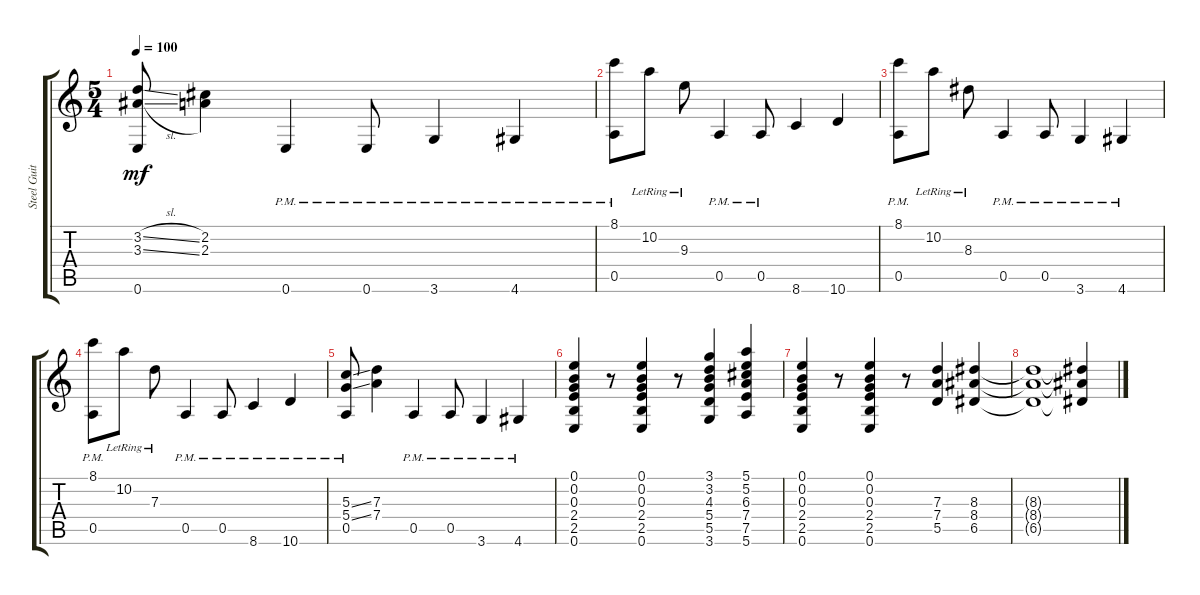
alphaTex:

\track ("Steel Guitar" "Steel Guit") {instrument acousticguitarsteel}
\staff {score tabs}
\tuning (E4 B3 G3 D3 A2 E2) {hide}
\ts (5 4)
\tempo 100
\clef g2
\ks c
(3.2{sl} 3.3{sl} 0.6).8{dy mf} (2.2 2.3).4 0.6{pm}.4 0.6{pm}.8 3.6{pm}.4 4.6{pm}.4 |
(8.1 0.5{pm}).8 10.2{lr}.8 9.3{lr}.8 0.5{pm}.4 0.5{pm}.8 8.6.4 10.6.4 |
(8.1 0.5{pm}).8 10.2{lr}.8 8.3{lr}.8 0.5{pm}.4 0.5{pm}.8 3.6{pm}.4 4.6{pm}.4 |
(8.1 0.5{pm}).8 10.2{lr}.8 7.3{lr}.8 0.5{pm}.4 0.5{pm}.8 8.6{pm}.4 10.6{pm}.4 |
(5.3{ss} 5.4{ss} 0.5{pm}).8 (7.3 7.4).4 0.5{pm}.4 0.5{pm}.8 3.6{pm}.4 4.6{pm}.4 |
(0.1 0.2 0.3 2.4 2.5 0.6).4 r.8 (0.1 0.2 0.3 2.4 2.5 0.6).4 r.8 (3.1 3.2 4.3 5.4 5.5 3.6).4 (5.1 5.2 6.3 7.4 7.5 5.6).4 |
(0.1 0.2 0.3 2.4 2.5 0.6).4 r.8 (0.1 0.2 0.3 2.4 2.5 0.6).4 r.8 (7.3 7.4 5.5).4 (8.3 8.4 6.5).4 |
(8.3{t} 8.4{t} 6.5{t}).1 (8.3{t} 8.4{t} 6.5{t}).4
